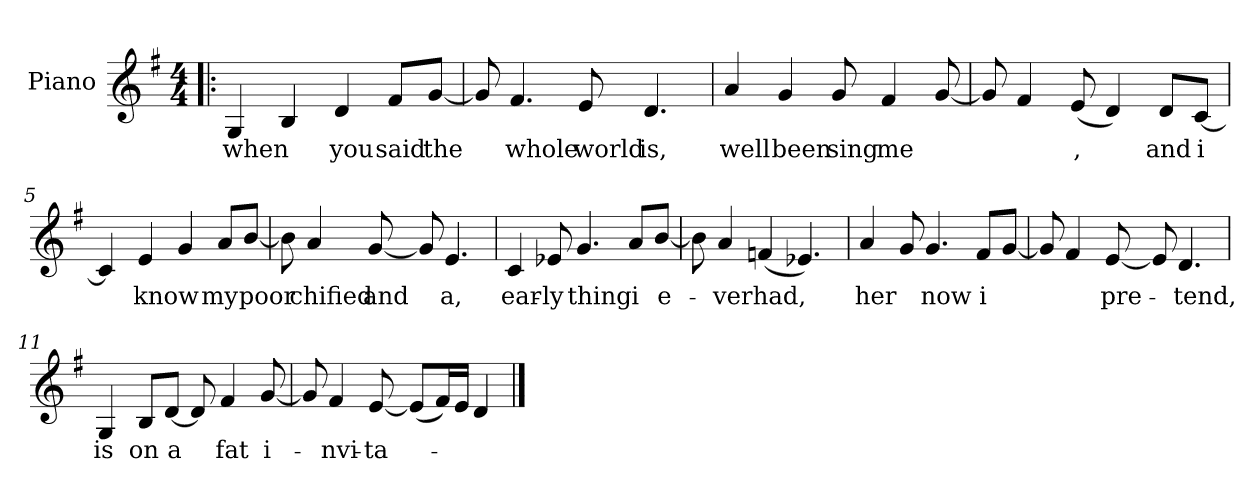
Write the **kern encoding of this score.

**kern	**text
*part1	*part1
*staff1	*staff1
*I"Piano	*
*I'Pno.	*
*clefG2	*
*k[f#]	*
*G:	*
*M4/4	*
=1!|:	=1!|:
4G/	when
4B/	--
4d/	you
8f#/L	said
[8g/J	the
=2	=2
8g/]	.
4.f#/	whole
8e/	world
4.d/	is,
=3	=3
4a/	well
4g/	been
8g/	sing
4f#/	me
[8g/	--
=4	=4
8g/]	.
4f#/	--
(<8e/	-,
4d/)	.
8d/L	and
[8c/J	i
=5	=5
4c/]	.
4e/	know
4g/	--
8a/L	my
[8b/J	poor
=6	=6
8b\]	.
4a/	chified
[8g/	and
8g/]	.
4.e/	a,
=7	=7
4c/	ear-
8e-X/	-ly
4.g/	thing
8a/L	i
[8b/J	e-
=8	=8
8b\]	.
4a/	-ver
(<4fn/	had,
4.e-X/)	.
=9	=9
4a/	her
8g/	--
4.g/	now
8f#/L	i
[8g/J	--
=10	=10
8g/]	.
4f#/	--
[8e/	pre-
8e/]	.
4.d/	-tend,
=11	=11
4G/	is
8B/L	on
[8d/J	a
8d/]	.
4f#/	fat
[8g/	i-
=12	=12
8g/]	.
4f#/	nvi-
[8e/	ta-
(<8e/L]	.
16f#/L)	.
16e/JJ	.
4d/	.
==	==
*-	*-
